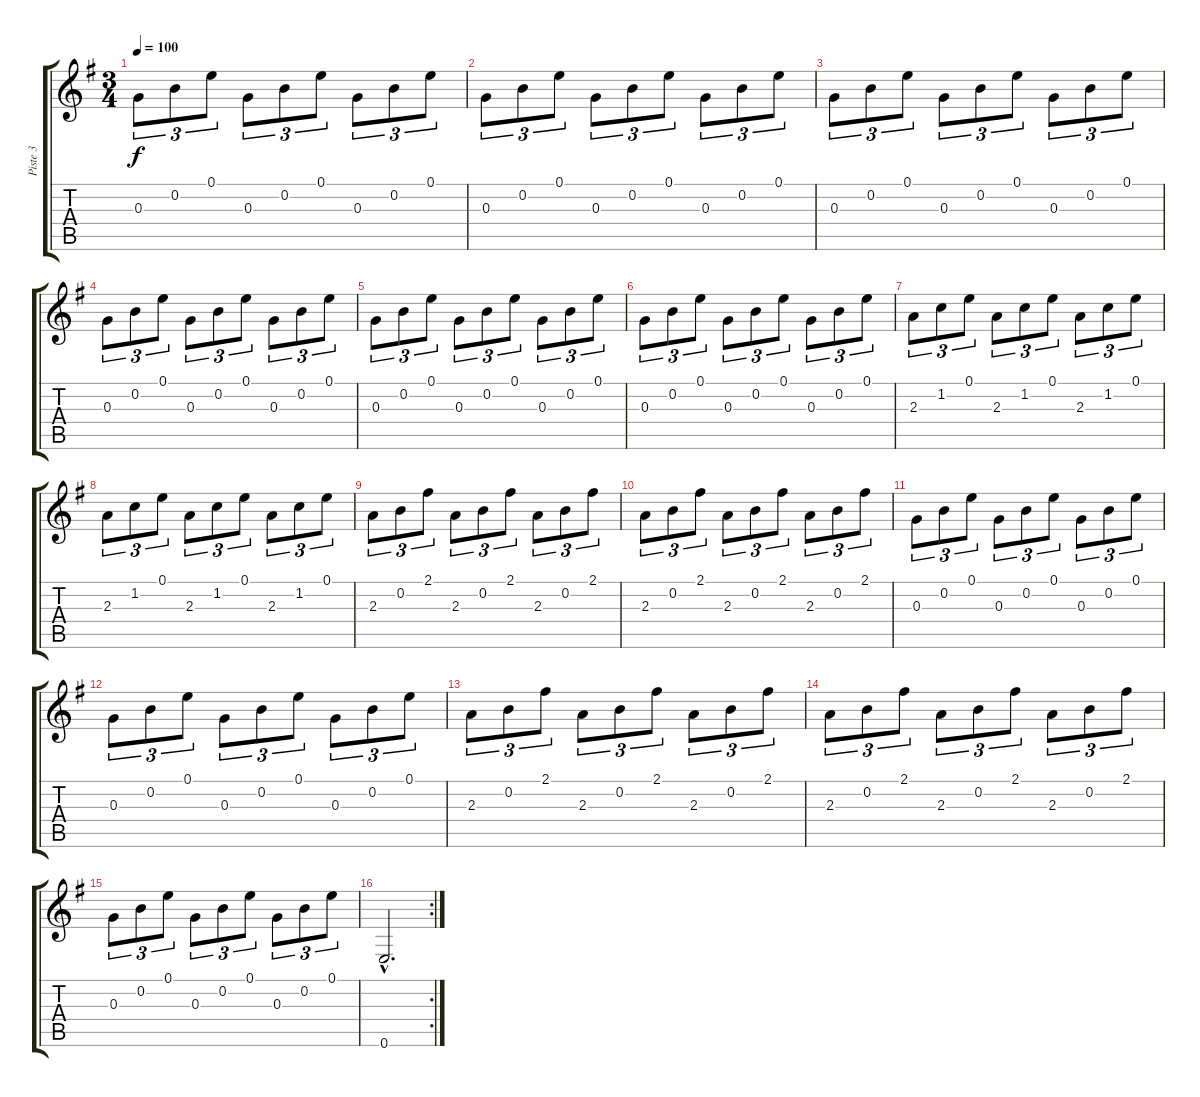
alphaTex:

\track ("Piste 3" "Piste 3") {instrument acousticguitarsteel}
\staff {score tabs}
\tuning (E4 B3 G3 D3 A2 E2) {hide}
\ts (3 4)
\tempo 100
\clef g2
\ks eminor
0.3.8{tu (3 2) dy f instrument acousticguitarsteel} 0.2.8{tu (3 2)} 0.1.8{tu (3 2)} 0.3.8{tu (3 2)} 0.2.8{tu (3 2)} 0.1.8{tu (3 2)} 0.3.8{tu (3 2)} 0.2.8{tu (3 2)} 0.1.8{tu (3 2)} |
0.3.8{tu (3 2)} 0.2.8{tu (3 2)} 0.1.8{tu (3 2)} 0.3.8{tu (3 2)} 0.2.8{tu (3 2)} 0.1.8{tu (3 2)} 0.3.8{tu (3 2)} 0.2.8{tu (3 2)} 0.1.8{tu (3 2)} |
0.3.8{tu (3 2)} 0.2.8{tu (3 2)} 0.1.8{tu (3 2)} 0.3.8{tu (3 2)} 0.2.8{tu (3 2)} 0.1.8{tu (3 2)} 0.3.8{tu (3 2)} 0.2.8{tu (3 2)} 0.1.8{tu (3 2)} |
0.3.8{tu (3 2)} 0.2.8{tu (3 2)} 0.1.8{tu (3 2)} 0.3.8{tu (3 2)} 0.2.8{tu (3 2)} 0.1.8{tu (3 2)} 0.3.8{tu (3 2)} 0.2.8{tu (3 2)} 0.1.8{tu (3 2)} |
0.3.8{tu (3 2)} 0.2.8{tu (3 2)} 0.1.8{tu (3 2)} 0.3.8{tu (3 2)} 0.2.8{tu (3 2)} 0.1.8{tu (3 2)} 0.3.8{tu (3 2)} 0.2.8{tu (3 2)} 0.1.8{tu (3 2)} |
0.3.8{tu (3 2)} 0.2.8{tu (3 2)} 0.1.8{tu (3 2)} 0.3.8{tu (3 2)} 0.2.8{tu (3 2)} 0.1.8{tu (3 2)} 0.3.8{tu (3 2)} 0.2.8{tu (3 2)} 0.1.8{tu (3 2)} |
2.3.8{tu (3 2)} 1.2.8{tu (3 2)} 0.1.8{tu (3 2)} 2.3.8{tu (3 2)} 1.2.8{tu (3 2)} 0.1.8{tu (3 2)} 2.3.8{tu (3 2)} 1.2.8{tu (3 2)} 0.1.8{tu (3 2)} |
2.3.8{tu (3 2)} 1.2.8{tu (3 2)} 0.1.8{tu (3 2)} 2.3.8{tu (3 2)} 1.2.8{tu (3 2)} 0.1.8{tu (3 2)} 2.3.8{tu (3 2)} 1.2.8{tu (3 2)} 0.1.8{tu (3 2)} |
2.3.8{tu (3 2)} 0.2.8{tu (3 2)} 2.1.8{tu (3 2)} 2.3.8{tu (3 2)} 0.2.8{tu (3 2)} 2.1.8{tu (3 2)} 2.3.8{tu (3 2)} 0.2.8{tu (3 2)} 2.1.8{tu (3 2)} |
2.3.8{tu (3 2)} 0.2.8{tu (3 2)} 2.1.8{tu (3 2)} 2.3.8{tu (3 2)} 0.2.8{tu (3 2)} 2.1.8{tu (3 2)} 2.3.8{tu (3 2)} 0.2.8{tu (3 2)} 2.1.8{tu (3 2)} |
0.3.8{tu (3 2)} 0.2.8{tu (3 2)} 0.1.8{tu (3 2)} 0.3.8{tu (3 2)} 0.2.8{tu (3 2)} 0.1.8{tu (3 2)} 0.3.8{tu (3 2)} 0.2.8{tu (3 2)} 0.1.8{tu (3 2)} |
0.3.8{tu (3 2)} 0.2.8{tu (3 2)} 0.1.8{tu (3 2)} 0.3.8{tu (3 2)} 0.2.8{tu (3 2)} 0.1.8{tu (3 2)} 0.3.8{tu (3 2)} 0.2.8{tu (3 2)} 0.1.8{tu (3 2)} |
2.3.8{tu (3 2)} 0.2.8{tu (3 2)} 2.1.8{tu (3 2)} 2.3.8{tu (3 2)} 0.2.8{tu (3 2)} 2.1.8{tu (3 2)} 2.3.8{tu (3 2)} 0.2.8{tu (3 2)} 2.1.8{tu (3 2)} |
2.3.8{tu (3 2)} 0.2.8{tu (3 2)} 2.1.8{tu (3 2)} 2.3.8{tu (3 2)} 0.2.8{tu (3 2)} 2.1.8{tu (3 2)} 2.3.8{tu (3 2)} 0.2.8{tu (3 2)} 2.1.8{tu (3 2)} |
0.3.8{tu (3 2)} 0.2.8{tu (3 2)} 0.1.8{tu (3 2)} 0.3.8{tu (3 2)} 0.2.8{tu (3 2)} 0.1.8{tu (3 2)} 0.3.8{tu (3 2)} 0.2.8{tu (3 2)} 0.1.8{tu (3 2)} |
\rc 2
0.6{hac}.2{d}
